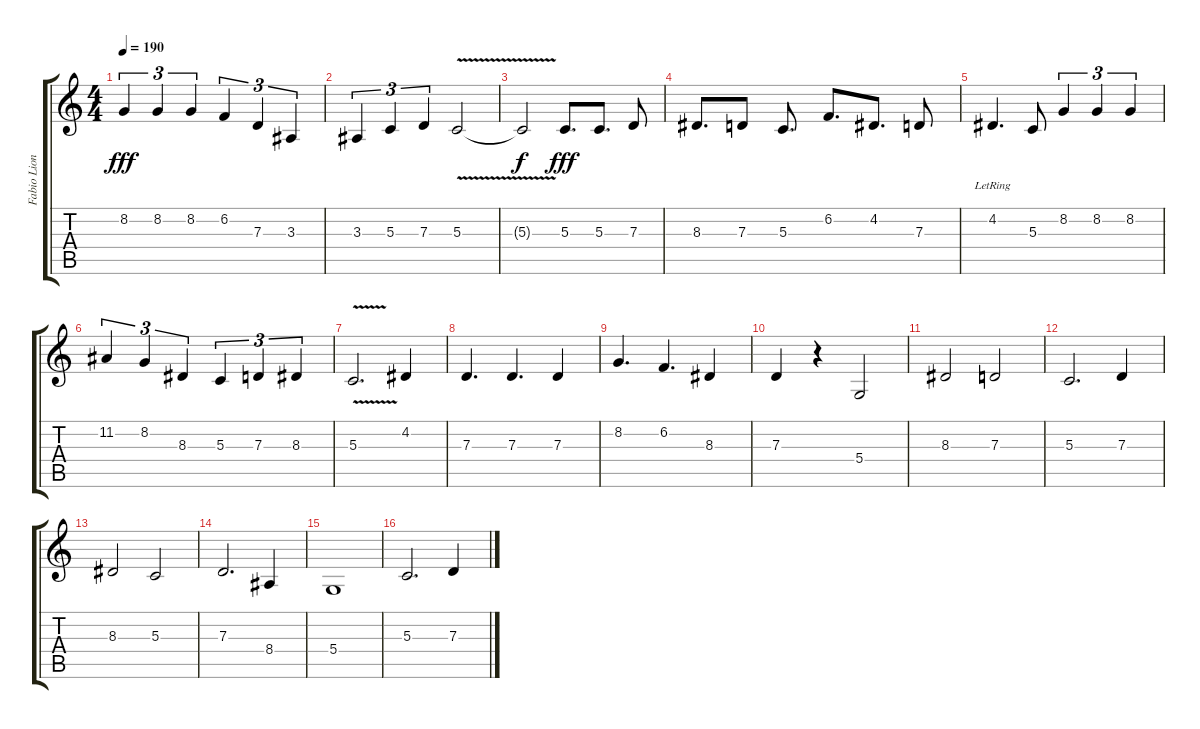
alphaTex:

\track ("Fabio Lione" "Fabio Lion") {instrument clarinet}
\staff {score tabs}
\tuning (E4 B3 G3 D3 A2 E2) {hide}
\ts (4 4)
\tempo 190
\clef g2
\ks c
8.2.4{tu (3 2) dy fff} 8.2.4{tu (3 2)} 8.2.4{tu (3 2)} 6.2.4{tu (3 2)} 7.3.4{tu (3 2)} 3.3.4{tu (3 2)} |
3.3.4{tu (3 2)} 5.3.4{tu (3 2)} 7.3.4{tu (3 2)} 5.3{v}.2 |
5.3{v t}.2{dy f} 5.3.8{d dy fff} 5.3.8{d} 7.3.8 |
8.3.8{d} 7.3.8 5.3.8{d} 6.2.8{d} 4.2.8{d} 7.3.8 |
4.2{lr}.4{d} 5.3.8 8.2.4{tu (3 2)} 8.2.4{tu (3 2)} 8.2.4{tu (3 2)} |
11.2.4{tu (3 2)} 8.2.4{tu (3 2)} 8.3.4{tu (3 2)} 5.3.4{tu (3 2)} 7.3.4{tu (3 2)} 8.3.4{tu (3 2)} |
5.3{v}.2{d} 4.2.4 |
7.3.4{d} 7.3.4{d} 7.3.4 |
8.2.4{d} 6.2.4{d} 8.3.4 |
7.3.4 r.4 5.4.2 |
8.3.2 7.3.2 |
5.3.2{d} 7.3.4 |
8.3.2 5.3.2 |
7.3.2{d} 8.4.4 |
5.4.1 |
5.3.2{d} 7.3.4
